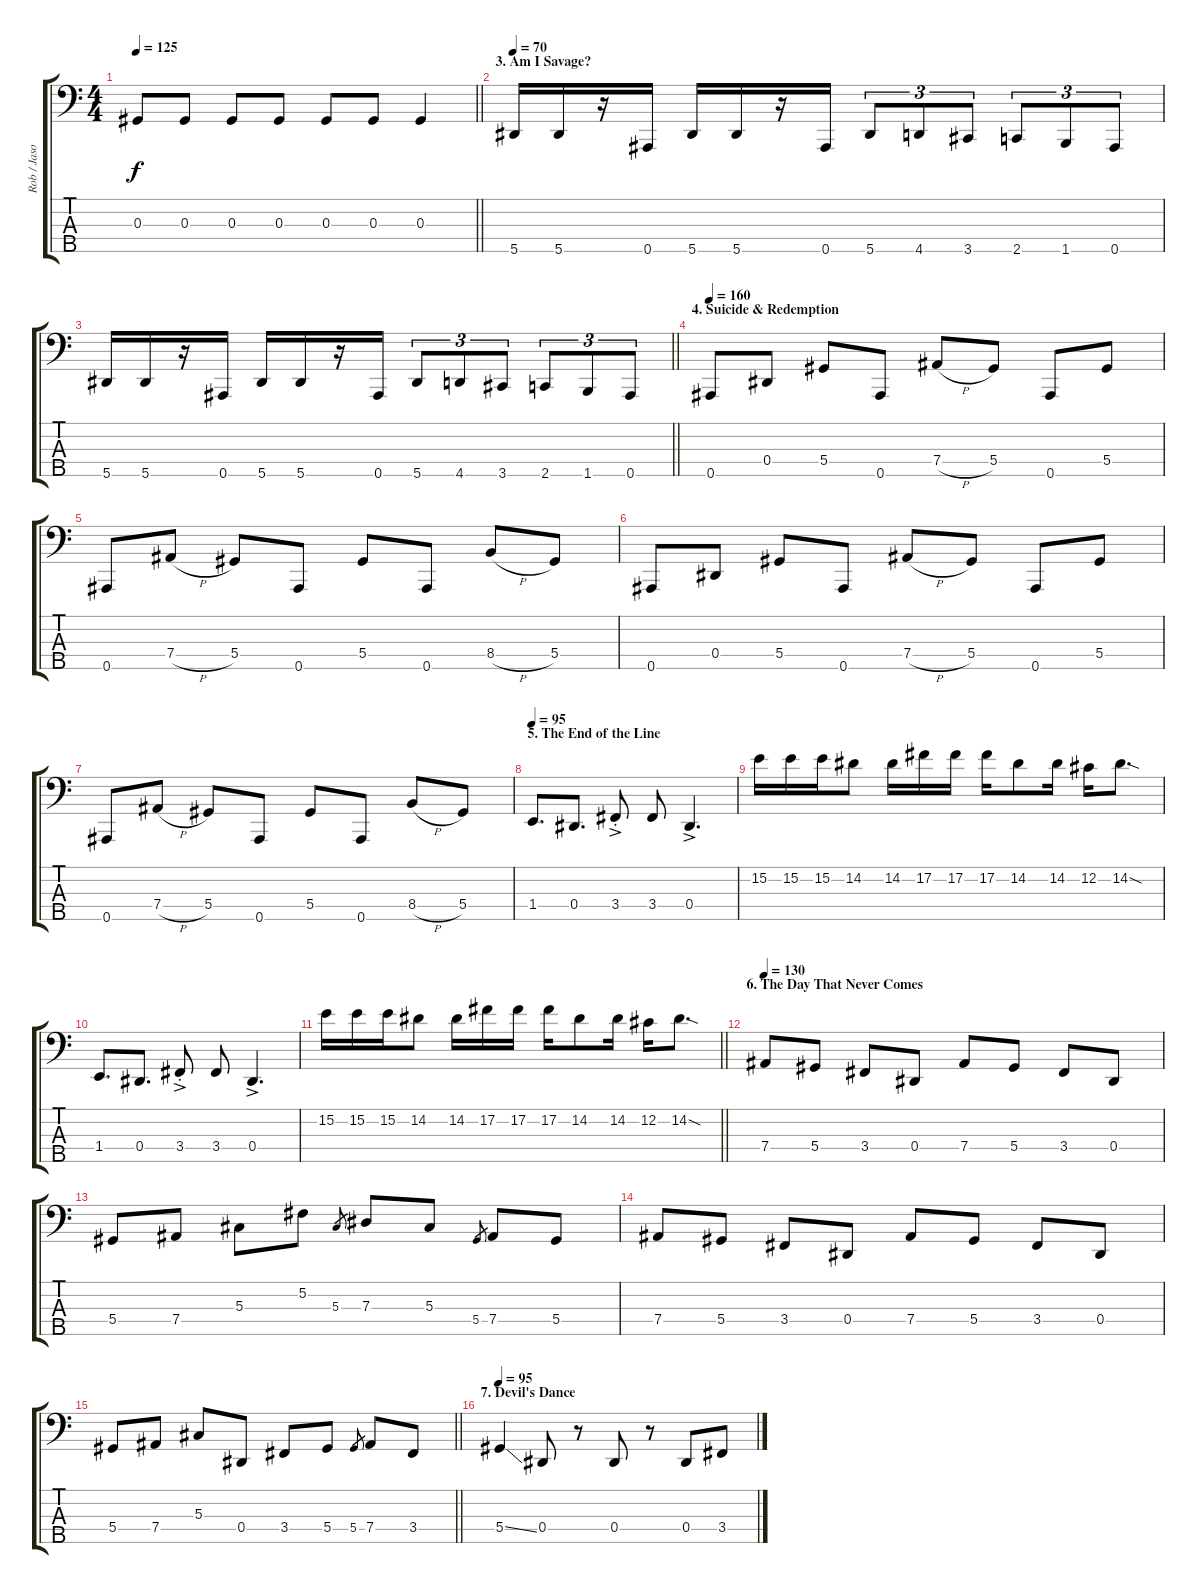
\track ("Rob / Jason / Cliff" "Rob / Jaso") {instrument electricbassfinger}
\staff {score tabs}
\tuning (Gb2 Db2 Ab1 Eb1 Bb0) {hide}
\ts (4 4)
\tempo 125
\clef f4
\barLineRight lightlight
\ks c
0.3.8{dy f} 0.3.8 0.3.8 0.3.8 0.3.8 0.3.8 0.3.4 |
\section ("" "3. Am I Savage?")
\tempo 70
5.5.16 5.5.16 r.16 0.5.16 5.5.16 5.5.16 r.16 0.5.16 5.5.8{tu (3 2)} 4.5.8{tu (3 2)} 3.5.8{tu (3 2)} 2.5.8{tu (3 2)} 1.5.8{tu (3 2)} 0.5.8{tu (3 2)} |
\barLineRight lightlight
5.5.16 5.5.16 r.16 0.5.16 5.5.16 5.5.16 r.16 0.5.16 5.5.8{tu (3 2)} 4.5.8{tu (3 2)} 3.5.8{tu (3 2)} 2.5.8{tu (3 2)} 1.5.8{tu (3 2)} 0.5.8{tu (3 2)} |
\section ("" "4. Suicide & Redemption")
\tempo 160
0.5.8 0.4.8 5.4.8 0.5.8 7.4{h}.8 5.4.8 0.5.8 5.4.8 |
0.5.8 7.4{h}.8 5.4.8 0.5.8 5.4.8 0.5.8 8.4{h}.8 5.4.8 |
0.5.8 0.4.8 5.4.8 0.5.8 7.4{h}.8 5.4.8 0.5.8 5.4.8 |
0.5.8 7.4{h}.8 5.4.8 0.5.8 5.4.8 0.5.8 8.4{h}.8 5.4.8 |
\section ("" "5. The End of the Line")
\tempo 95
1.4.8{d} 0.4.8{d} 3.4{ac st}.8 3.4.8 0.4{ac}.4{d} |
15.2.16 15.2.16 15.2.16 14.2.8 14.2.16 17.2.16 17.2.16 17.2.16 14.2.8 14.2.16 12.2.16 14.2{sod}.8{d} |
1.4.8{d} 0.4.8{d} 3.4{ac st}.8 3.4.8 0.4{ac}.4{d} |
\barLineRight lightlight
15.2.16 15.2.16 15.2.16 14.2.8 14.2.16 17.2.16 17.2.16 17.2.16 14.2.8 14.2.16 12.2.16 14.2{sod}.8{d} |
\section ("" "6. The Day That Never Comes")
\tempo 130
7.4.8 5.4.8 3.4.8 0.4.8 7.4.8 5.4.8 3.4.8 0.4.8 |
5.4.8 7.4.8 5.3.8 5.2.8 5.3.8{gr} 7.3.8 5.3.8 5.4.8{gr} 7.4.8 5.4.8 |
7.4.8 5.4.8 3.4.8 0.4.8 7.4.8 5.4.8 3.4.8 0.4.8 |
\barLineRight lightlight
5.4.8 7.4.8 5.3.8 0.4.8 3.4.8 5.4.8 5.4.8{gr} 7.4.8 3.4.8 |
\section ("" "7. Devil's Dance")
\tempo 95
5.4{ss}.4 0.4.8 r.8 0.4.8 r.8 0.4.8 3.4.8
